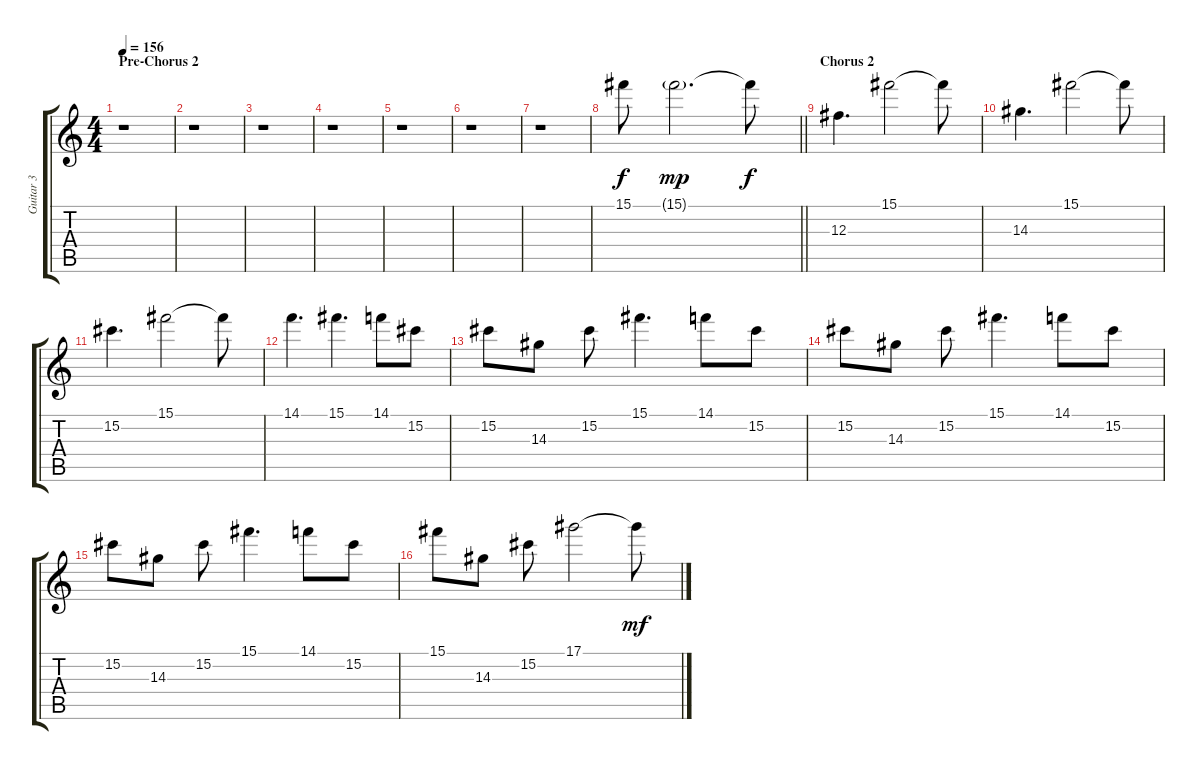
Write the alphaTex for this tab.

\track ("Guitar 3" "Guitar 3") {instrument electricguitarjazz}
\staff {score tabs}
\tuning (Eb4 Bb3 Gb3 Db3 Ab2 Eb2) {hide}
\ts (4 4)
\section ("" "Pre-Chorus 2")
\tempo 156
\clef g2
\ks c
r.1{dy f} |
r.1 |
r.1 |
r.1 |
r.1 |
r.1 |
r.1 |
\barLineRight lightlight
15.1.8 15.1{g}.2{d dy mp} 15.1{t}.8{dy f} |
\section ("" "Chorus 2")
12.3.4{d} 15.1.2 15.1{t}.8 |
14.3.4{d} 15.1.2 15.1{t}.8 |
15.2.4{d} 15.1.2 15.1{t}.8 |
14.1.4{d} 15.1.4{d} 14.1.8 15.2.8 |
15.2.8 14.3.8 15.2.8 15.1.4{d} 14.1.8 15.2.8 |
15.2.8 14.3.8 15.2.8 15.1.4{d} 14.1.8 15.2.8 |
15.2.8 14.3.8 15.2.8 15.1.4{d} 14.1.8 15.2.8 |
15.1.8 14.3.8 15.2.8 17.1.2 17.1{t}.8{dy mf}
